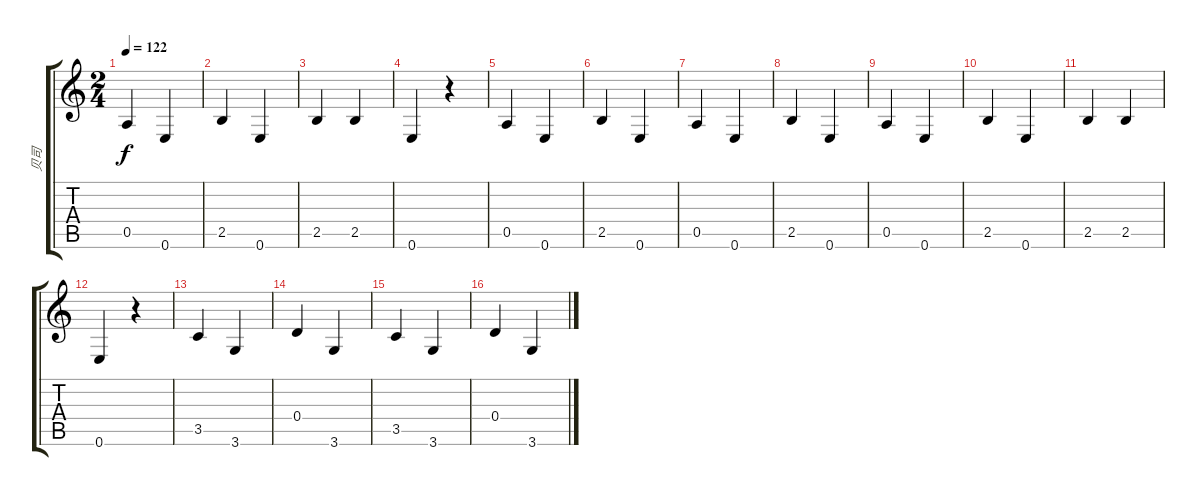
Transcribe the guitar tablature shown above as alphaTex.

\track ("贝司" "贝司") {instrument electricbasspick}
\staff {score tabs}
\tuning (E4 B3 G3 D3 A2 E2) {hide}
\ts (2 4)
\tempo 122
\clef g2
\ks c
0.5.4{dy f} 0.6.4 |
2.5.4 0.6.4 |
2.5.4 2.5.4 |
0.6.4 r.4 |
0.5.4 0.6.4 |
2.5.4 0.6.4 |
0.5.4 0.6.4 |
2.5.4 0.6.4 |
0.5.4 0.6.4 |
2.5.4 0.6.4 |
2.5.4 2.5.4 |
0.6.4 r.4 |
3.5.4 3.6.4 |
0.4.4 3.6.4 |
3.5.4 3.6.4 |
0.4.4 3.6.4
